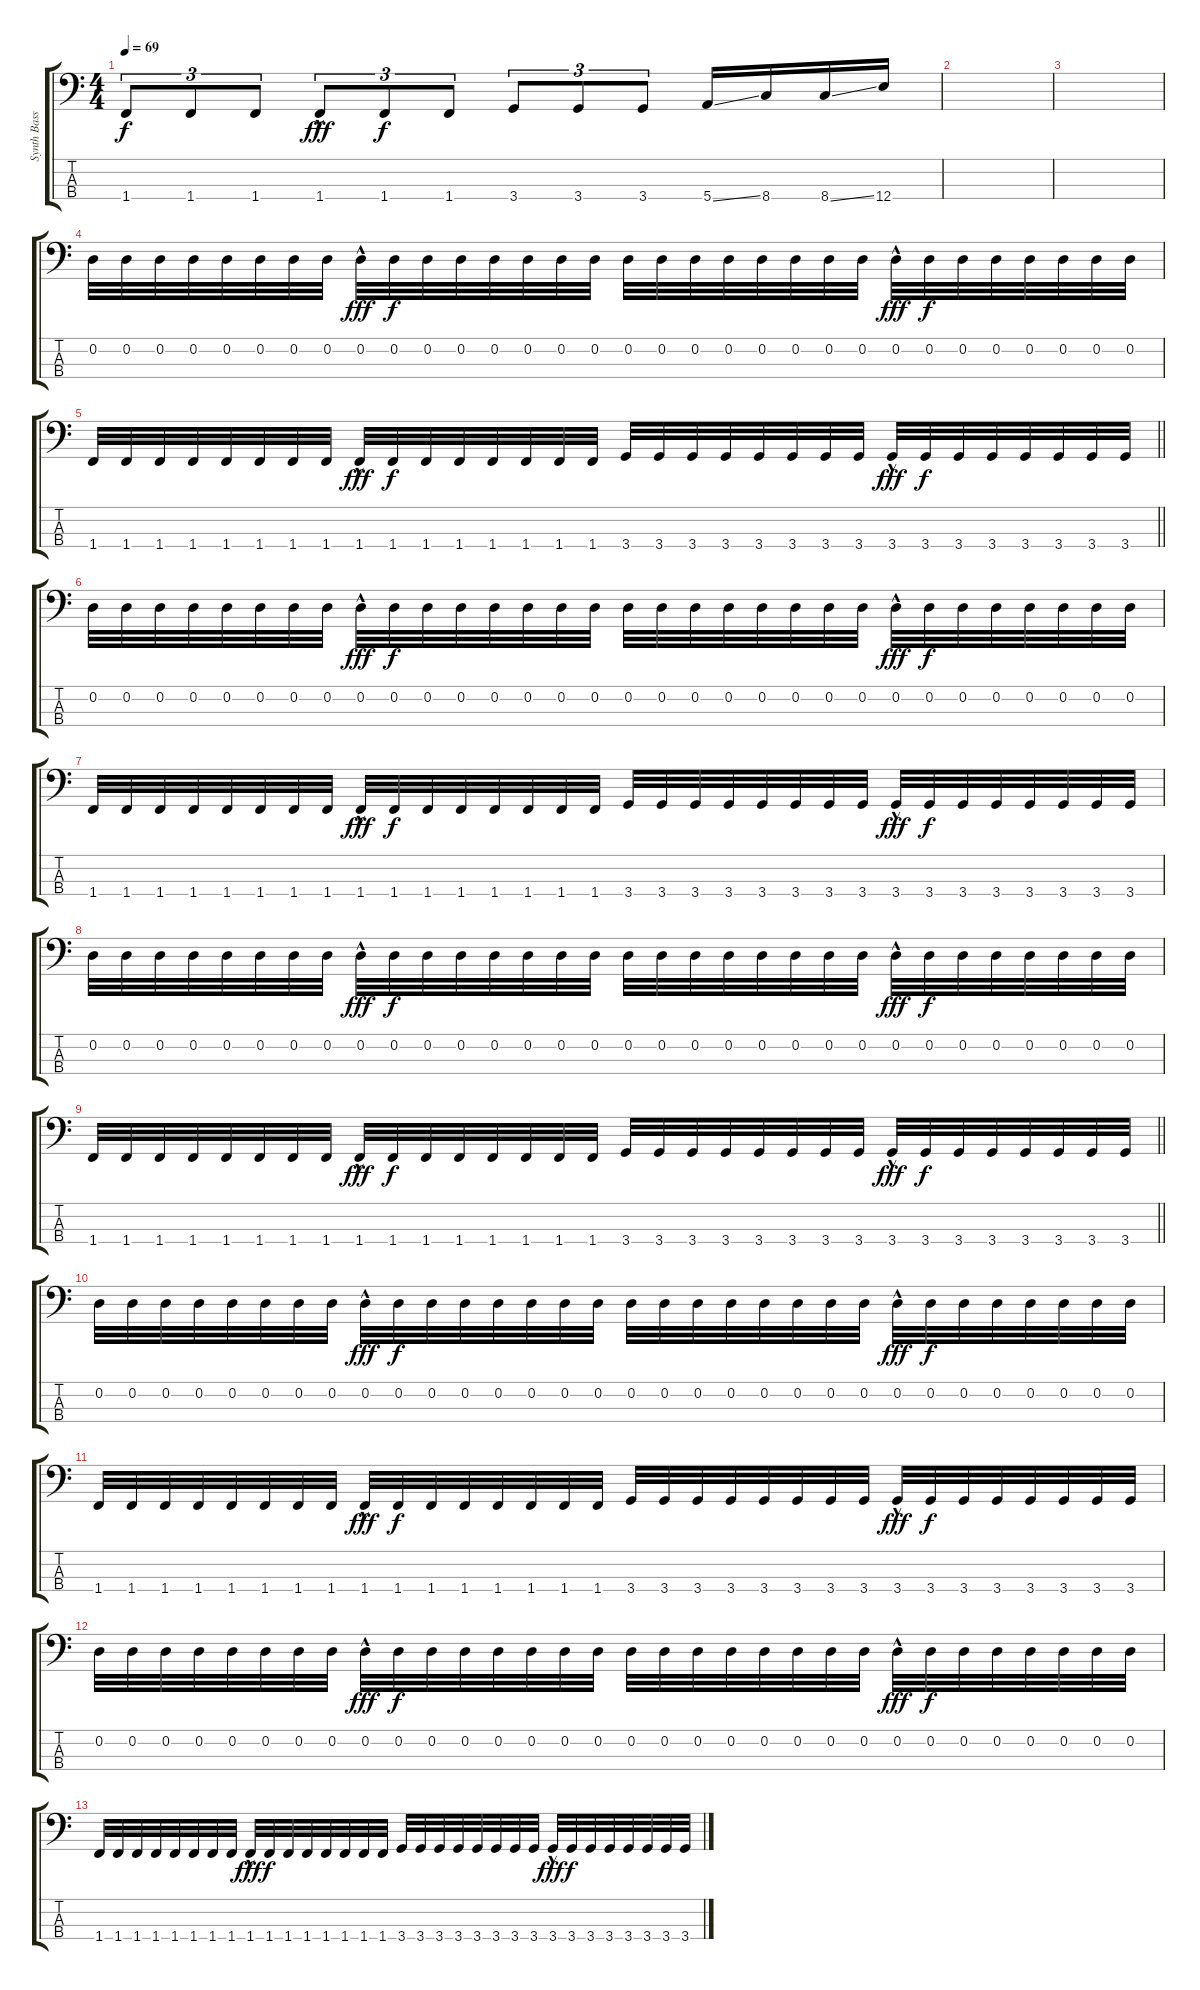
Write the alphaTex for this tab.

\track ("Synth Bass" "Synth Bass") {instrument synthbass1}
\staff {score tabs}
\tuning (G2 D2 A1 E1) {hide}
\ts (4 4)
\tempo 69
\clef f4
\ks aminor
1.4.8{tu (3 2) dy f} 1.4.8{tu (3 2)} 1.4.8{tu (3 2)} 1.4{hac}.8{tu (3 2) dy fff} 1.4.8{tu (3 2) dy f} 1.4.8{tu (3 2)} 3.4.8{tu (3 2)} 3.4.8{tu (3 2)} 3.4.8{tu (3 2)} 5.4{ss}.16 8.4.16 8.4{ss}.16 12.4.16 |
\ks c
|
|
\ks aminor
0.2.32{volume 13} 0.2.32 0.2.32 0.2.32 0.2.32 0.2.32 0.2.32 0.2.32 0.2{hac}.32{dy fff} 0.2.32{dy f} 0.2.32 0.2.32 0.2.32 0.2.32 0.2.32 0.2.32 0.2.32 0.2.32 0.2.32 0.2.32 0.2.32 0.2.32 0.2.32 0.2.32 0.2{hac}.32{dy fff} 0.2.32{dy f} 0.2.32 0.2.32 0.2.32 0.2.32 0.2.32 0.2.32 |
\barLineRight lightlight
1.4.32 1.4.32 1.4.32 1.4.32 1.4.32 1.4.32 1.4.32 1.4.32 1.4{hac}.32{dy fff} 1.4.32{dy f} 1.4.32 1.4.32 1.4.32 1.4.32 1.4.32 1.4.32 3.4.32 3.4.32 3.4.32 3.4.32 3.4.32 3.4.32 3.4.32 3.4.32 3.4{hac}.32{dy fff} 3.4.32{dy f} 3.4.32 3.4.32 3.4.32 3.4.32 3.4.32 3.4.32 |
0.2.32 0.2.32 0.2.32 0.2.32 0.2.32 0.2.32 0.2.32 0.2.32 0.2{hac}.32{dy fff} 0.2.32{dy f} 0.2.32 0.2.32 0.2.32 0.2.32 0.2.32 0.2.32 0.2.32 0.2.32 0.2.32 0.2.32 0.2.32 0.2.32 0.2.32 0.2.32 0.2{hac}.32{dy fff} 0.2.32{dy f} 0.2.32 0.2.32 0.2.32 0.2.32 0.2.32 0.2.32 |
1.4.32 1.4.32 1.4.32 1.4.32 1.4.32 1.4.32 1.4.32 1.4.32 1.4{hac}.32{dy fff} 1.4.32{dy f} 1.4.32 1.4.32 1.4.32 1.4.32 1.4.32 1.4.32 3.4.32 3.4.32 3.4.32 3.4.32 3.4.32 3.4.32 3.4.32 3.4.32 3.4{hac}.32{dy fff} 3.4.32{dy f} 3.4.32 3.4.32 3.4.32 3.4.32 3.4.32 3.4.32 |
0.2.32 0.2.32 0.2.32 0.2.32 0.2.32 0.2.32 0.2.32 0.2.32 0.2{hac}.32{dy fff} 0.2.32{dy f} 0.2.32 0.2.32 0.2.32 0.2.32 0.2.32 0.2.32 0.2.32 0.2.32 0.2.32 0.2.32 0.2.32 0.2.32 0.2.32 0.2.32 0.2{hac}.32{dy fff} 0.2.32{dy f} 0.2.32 0.2.32 0.2.32 0.2.32 0.2.32 0.2.32 |
\barLineRight lightlight
1.4.32 1.4.32 1.4.32 1.4.32 1.4.32 1.4.32 1.4.32 1.4.32 1.4{hac}.32{dy fff} 1.4.32{dy f} 1.4.32 1.4.32 1.4.32 1.4.32 1.4.32 1.4.32 3.4.32 3.4.32 3.4.32 3.4.32 3.4.32 3.4.32 3.4.32 3.4.32 3.4{hac}.32{dy fff} 3.4.32{dy f} 3.4.32 3.4.32 3.4.32 3.4.32 3.4.32 3.4.32 |
0.2.32 0.2.32 0.2.32 0.2.32 0.2.32 0.2.32 0.2.32 0.2.32 0.2{hac}.32{dy fff} 0.2.32{dy f} 0.2.32 0.2.32 0.2.32 0.2.32 0.2.32 0.2.32 0.2.32 0.2.32 0.2.32 0.2.32 0.2.32 0.2.32 0.2.32 0.2.32 0.2{hac}.32{dy fff} 0.2.32{dy f} 0.2.32 0.2.32 0.2.32 0.2.32 0.2.32 0.2.32 |
1.4.32 1.4.32 1.4.32 1.4.32 1.4.32 1.4.32 1.4.32 1.4.32 1.4{hac}.32{dy fff} 1.4.32{dy f} 1.4.32 1.4.32 1.4.32 1.4.32 1.4.32 1.4.32 3.4.32 3.4.32 3.4.32 3.4.32 3.4.32 3.4.32 3.4.32 3.4.32 3.4{hac}.32{dy fff} 3.4.32{dy f} 3.4.32 3.4.32 3.4.32 3.4.32 3.4.32 3.4.32 |
0.2.32 0.2.32 0.2.32 0.2.32 0.2.32 0.2.32 0.2.32 0.2.32 0.2{hac}.32{dy fff} 0.2.32{dy f} 0.2.32 0.2.32 0.2.32 0.2.32 0.2.32 0.2.32 0.2.32 0.2.32 0.2.32 0.2.32 0.2.32 0.2.32 0.2.32 0.2.32 0.2{hac}.32{dy fff} 0.2.32{dy f} 0.2.32 0.2.32 0.2.32 0.2.32 0.2.32 0.2.32 |
1.4.32 1.4.32 1.4.32 1.4.32 1.4.32 1.4.32 1.4.32 1.4.32 1.4{hac}.32{dy fff} 1.4.32{dy f} 1.4.32 1.4.32 1.4.32 1.4.32 1.4.32 1.4.32 3.4.32 3.4.32 3.4.32 3.4.32 3.4.32 3.4.32 3.4.32 3.4.32 3.4{hac}.32{dy fff} 3.4.32{dy f} 3.4.32 3.4.32 3.4.32 3.4.32 3.4.32 3.4.32
